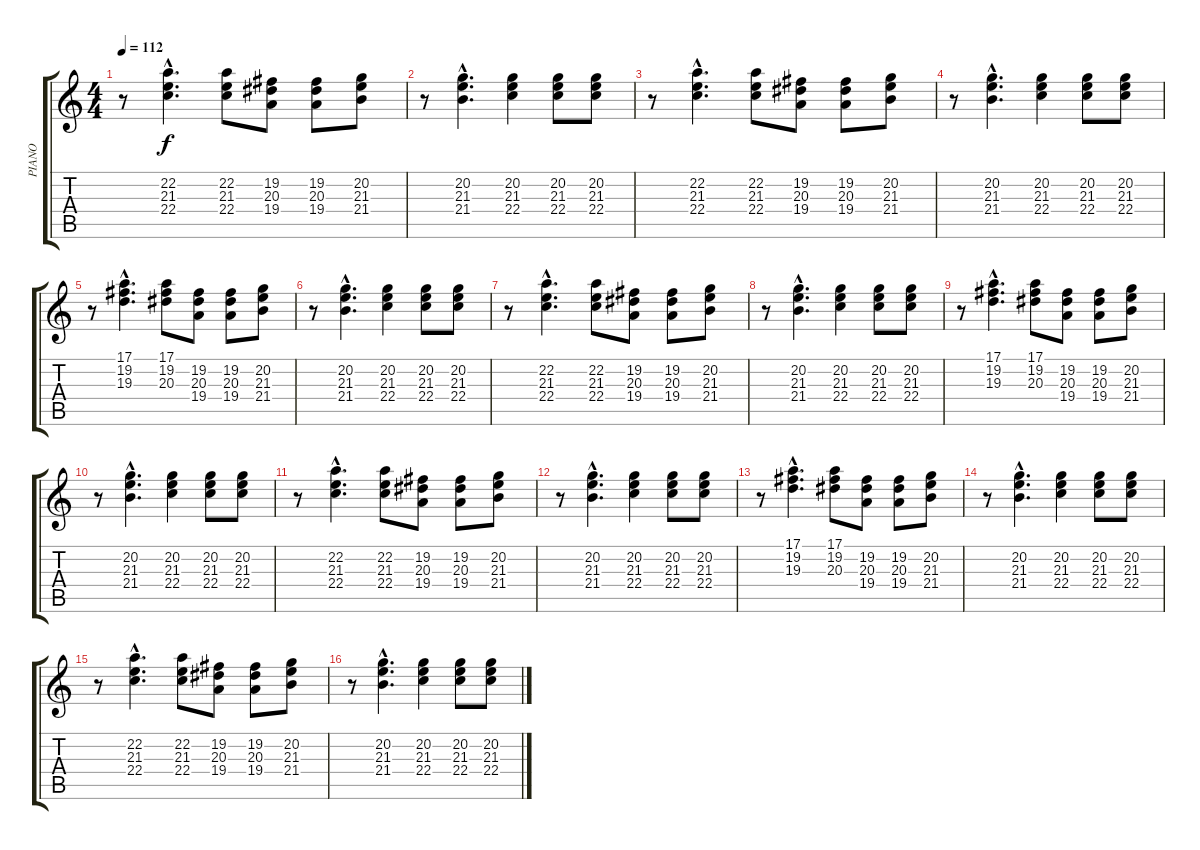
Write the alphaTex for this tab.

\track ("PIANO               " "PIANO     ") {instrument acousticgrandpiano}
\staff {score tabs}
\tuning (E4 B3 G3 D3 A2 E2) {hide}
\ts (4 4)
\tempo 112
\clef g2
\ks c
r.8{dy f} (22.2{hac} 21.3 22.4).4{d} (22.2 21.3 22.4).8 (19.2 20.3 19.4).8 (19.2 20.3 19.4).8 (20.2 21.3 21.4).8 |
r.8 (20.2{hac} 21.3{hac} 21.4{hac}).4{d} (20.2 21.3 22.4).4 (20.2 21.3 22.4).8 (20.2 21.3 22.4).8 |
r.8 (22.2{hac} 21.3 22.4).4{d} (22.2 21.3 22.4).8 (19.2 20.3 19.4).8 (19.2 20.3 19.4).8 (20.2 21.3 21.4).8 |
r.8 (20.2{hac} 21.3{hac} 21.4{hac}).4{d} (20.2 21.3 22.4).4 (20.2 21.3 22.4).8 (20.2 21.3 22.4).8 |
r.8 (17.1{hac} 19.2 19.3).4{d} (17.1 19.2 20.3).8 (19.2 20.3 19.4).8 (19.2 20.3 19.4).8 (20.2 21.3 21.4).8 |
r.8 (20.2{hac} 21.3{hac} 21.4{hac}).4{d} (20.2 21.3 22.4).4 (20.2 21.3 22.4).8 (20.2 21.3 22.4).8 |
r.8 (22.2{hac} 21.3 22.4).4{d} (22.2 21.3 22.4).8 (19.2 20.3 19.4).8 (19.2 20.3 19.4).8 (20.2 21.3 21.4).8 |
r.8 (20.2{hac} 21.3{hac} 21.4{hac}).4{d} (20.2 21.3 22.4).4 (20.2 21.3 22.4).8 (20.2 21.3 22.4).8 |
r.8 (17.1{hac} 19.2 19.3).4{d} (17.1 19.2 20.3).8 (19.2 20.3 19.4).8 (19.2 20.3 19.4).8 (20.2 21.3 21.4).8 |
r.8 (20.2{hac} 21.3{hac} 21.4{hac}).4{d} (20.2 21.3 22.4).4 (20.2 21.3 22.4).8 (20.2 21.3 22.4).8 |
r.8 (22.2{hac} 21.3 22.4).4{d} (22.2 21.3 22.4).8 (19.2 20.3 19.4).8 (19.2 20.3 19.4).8 (20.2 21.3 21.4).8 |
r.8 (20.2{hac} 21.3{hac} 21.4{hac}).4{d} (20.2 21.3 22.4).4 (20.2 21.3 22.4).8 (20.2 21.3 22.4).8 |
r.8 (17.1{hac} 19.2 19.3).4{d} (17.1 19.2 20.3).8 (19.2 20.3 19.4).8 (19.2 20.3 19.4).8 (20.2 21.3 21.4).8 |
r.8 (20.2{hac} 21.3{hac} 21.4{hac}).4{d} (20.2 21.3 22.4).4 (20.2 21.3 22.4).8 (20.2 21.3 22.4).8 |
r.8 (22.2{hac} 21.3 22.4).4{d} (22.2 21.3 22.4).8 (19.2 20.3 19.4).8 (19.2 20.3 19.4).8 (20.2 21.3 21.4).8 |
r.8 (20.2{hac} 21.3{hac} 21.4{hac}).4{d} (20.2 21.3 22.4).4 (20.2 21.3 22.4).8 (20.2 21.3 22.4).8
